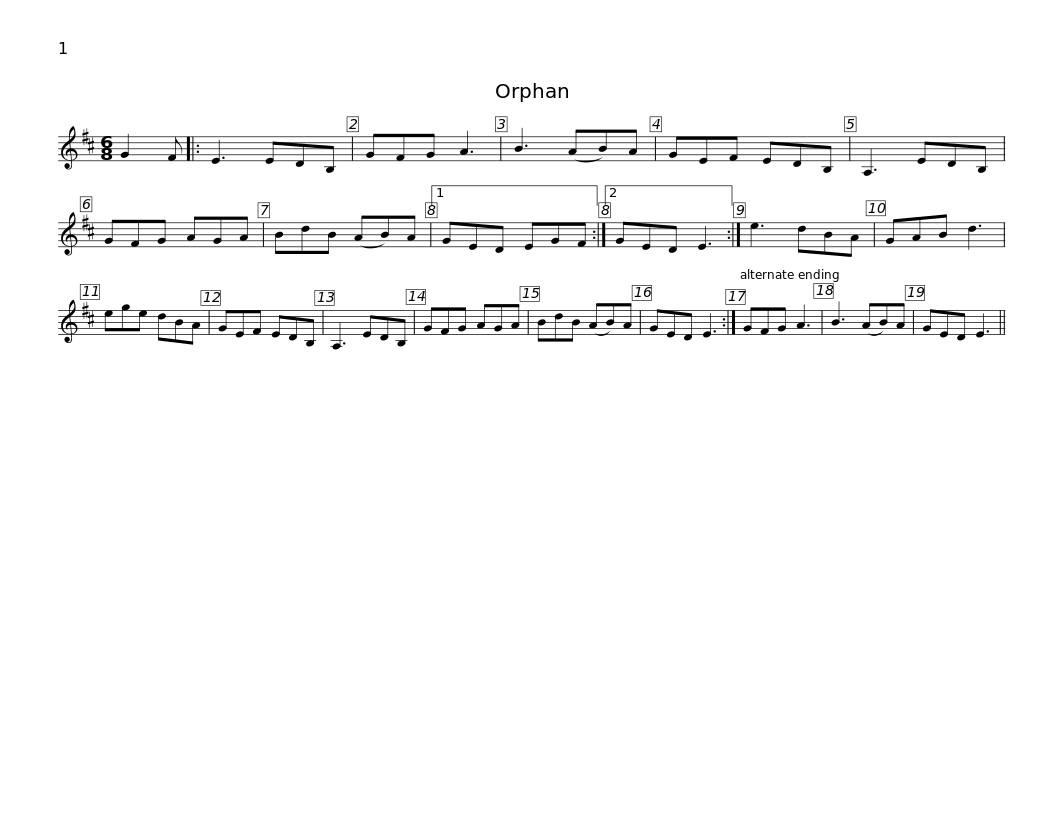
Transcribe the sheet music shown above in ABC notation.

X:1
L:1/8
M:6/8
I:linebreak $
K:D
V:1 treble
V:1
 G2 F |: E3 EDB, | GFG A3 | B3 (AB)A | GEF EDB, | %5
 A,3 EDB, | GFG AGA | BdB (AB)A |1$ GED EGF :|2 GED E3 :| %10
 e3 dBA | GAB d3 | ege dBA | GEF EDB, | A,3 EDB, | %15
 GFG AGA |$ BdB (AB)A | GED E3 :| GFG A3 | B3 (AB)A | %20
 GED E3 || %21
